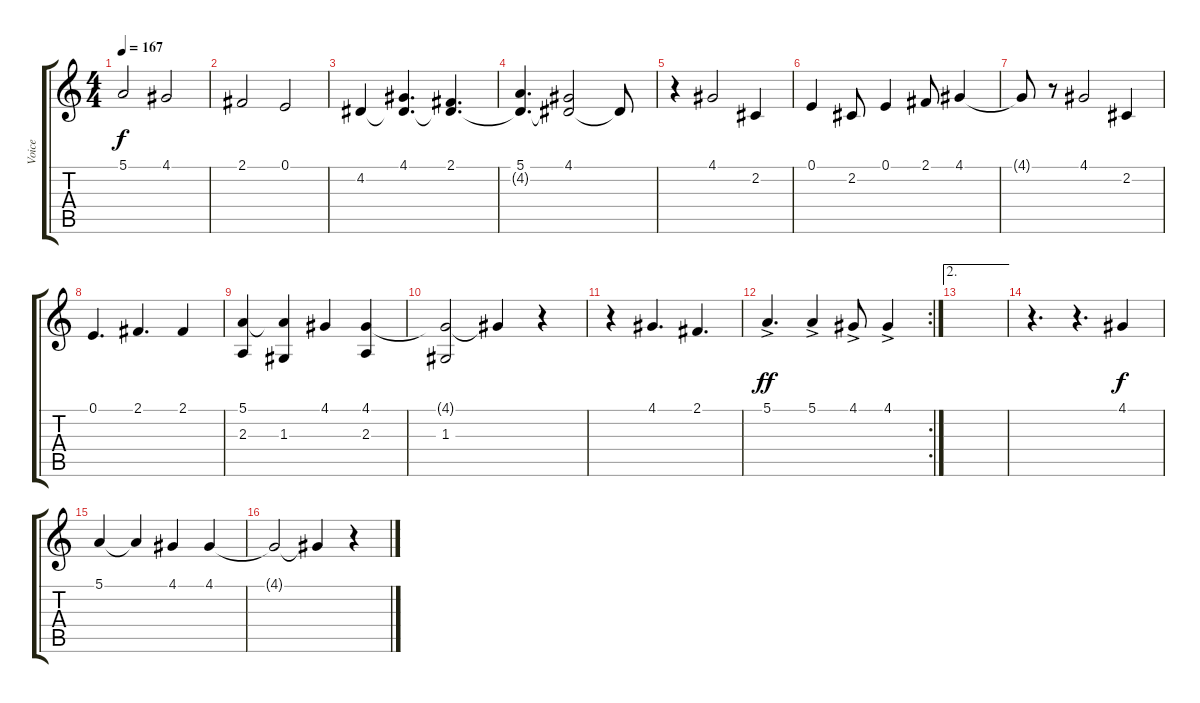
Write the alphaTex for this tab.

\track ("Voice" "Voice") {instrument oboe}
\staff {score tabs}
\tuning (E4 B3 G3 D3 A2 E2) {hide}
\ts (4 4)
\tempo 167
\clef g2
\ks c
5.1.2{dy f} 4.1.2 |
2.1.2 0.1.2 |
4.2.4 (4.1 4.2{t}).4{d volume 14} (2.1 4.2{t}).4{d} |
(5.1 4.2{t}).4{d} (4.1 4.2{t}).2 4.2{t}.8 |
r.4 4.1.2{volume 16} 2.2.4 |
0.1.4 2.2.8 0.1.4 2.1.8 4.1.4 |
4.1{t}.8 r.8 4.1.2 2.2.4 |
0.1.4{d} 2.1.4{d} 2.1.4 |
(5.1 2.3).4 (5.1{t} 1.3).4 4.1.4 (4.1 2.3).4 |
(4.1{t} 1.3).2 4.1{t}.4 r.4 |
r.4 4.1.4{d} 2.1.4{d} |
\rc 2
5.1{ac}.4{d dy ff} 5.1{ac}.4 4.1{ac}.8 4.1{ac}.4 |
\ae 2
|
r.4{d} r.4{d} 4.1.4{dy f} |
5.1.4 5.1{t}.4 4.1.4 4.1.4 |
4.1{t}.2 4.1{t}.4 r.4
